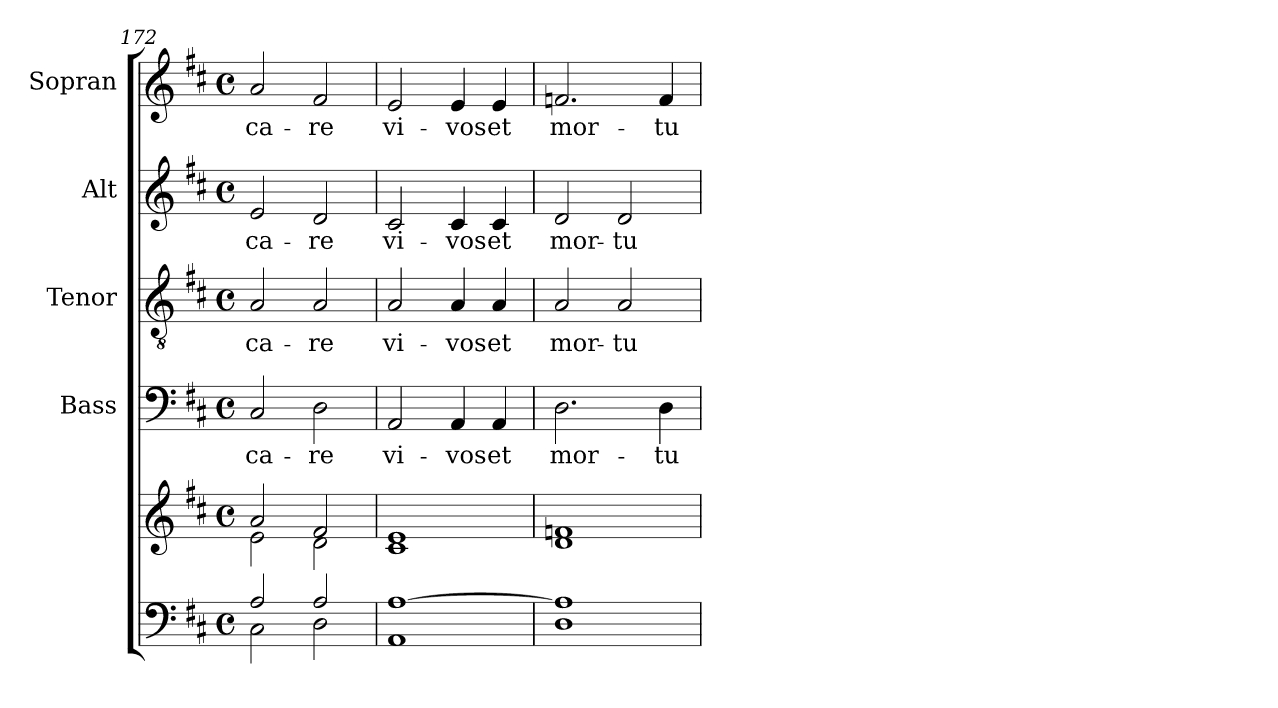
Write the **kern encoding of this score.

**kern	**kern	**kern	**text	**kern	**text	**kern	**text	**kern	**text
*part5	*part5	*part4	*part4	*part3	*part3	*part2	*part2	*part1	*part1
*staff6	*staff5	*staff4	*staff4	*staff3	*staff3	*staff2	*staff2	*staff1	*staff1
*	*	*I"Bass	*	*I"Tenor	*	*I"Alt	*	*I"Sopran	*
*	*	*I'B.	*	*I'T.	*	*I'A.	*	*I'S.	*
*clefF4	*clefG2	*clefF4	*	*clefGv2	*	*clefG2	*	*clefG2	*
*k[f#c#]	*k[f#c#]	*k[f#c#]	*	*k[f#c#]	*	*k[f#c#]	*	*k[f#c#]	*
*D:	*D:	*D:	*	*D:	*	*D:	*	*D:	*
*M4/4	*M4/4	*M4/4	*	*M4/4	*	*M4/4	*	*M4/4	*
*met(c)	*met(c)	*met(c)	*	*met(c)	*	*met(c)	*	*met(c)	*
=172	=172	=172	=172	=172	=172	=172	=172	=172	=172
*^	*^	*	*	*	*	*	*	*	*
!	!	!	!	!	!LO:LY:b	!	!LO:LY:b	!	!LO:LY:b	!	!LO:LY:b
2A/	2C#\	2a/	2e\	2C#/	-ca-	2A/	-ca-	2e/	-ca-	2a/	-ca-
!	!	!	!	!	!LO:LY:b	!	!LO:LY:b	!	!LO:LY:b	!	!LO:LY:b
2A/	2D\	2f#/	2d\	2D\	-re	2A/	-re	2d/	-re	2f#/	-re
=173	=173	=173	=173	=173	=173	=173	=173	=173	=173	=173	=173
!	!	!	!	!	!LO:LY:b	!	!LO:LY:b	!	!LO:LY:b	!	!LO:LY:b
[>1A	1AA	1e	1c#	2AA/	vi-	2A/	vi-	2c#/	vi-	2e/	vi-
!	!	!	!	!	!LO:LY:b	!	!LO:LY:b	!	!LO:LY:b	!	!LO:LY:b
.	.	.	.	4AA/	-vos	4A/	-vos	4c#/	-vos	4e/	-vos
!	!	!	!	!	!LO:LY:b	!	!LO:LY:b	!	!LO:LY:b	!	!LO:LY:b
.	.	.	.	4AA/	et	4A/	et	4c#/	et	4e/	et
=174	=174	=174	=174	=174	=174	=174	=174	=174	=174	=174	=174
!	!	!	!	!	!LO:LY:b	!	!LO:LY:b	!	!LO:LY:b	!	!LO:LY:b
1A]	1D	1fn	1d	2.D\	mor-	2A/	mor-	2d/	mor-	2.fn/	mor-
!	!	!	!	!	!	!	!LO:LY:b	!	!LO:LY:b	!	!
.	.	.	.	.	.	2A/	-tu-	2d/	-tu-	.	.
!	!	!	!	!	!LO:LY:b	!	!	!	!	!	!LO:LY:b
.	.	.	.	4D\	-tu-	.	.	.	.	4f/	-tu-
*v	*v	*	*	*	*	*	*	*	*	*	*
*	*v	*v	*	*	*	*	*	*	*	*
=	=	=	=	=	=	=	=	=	=
*-	*-	*-	*-	*-	*-	*-	*-	*-	*-
